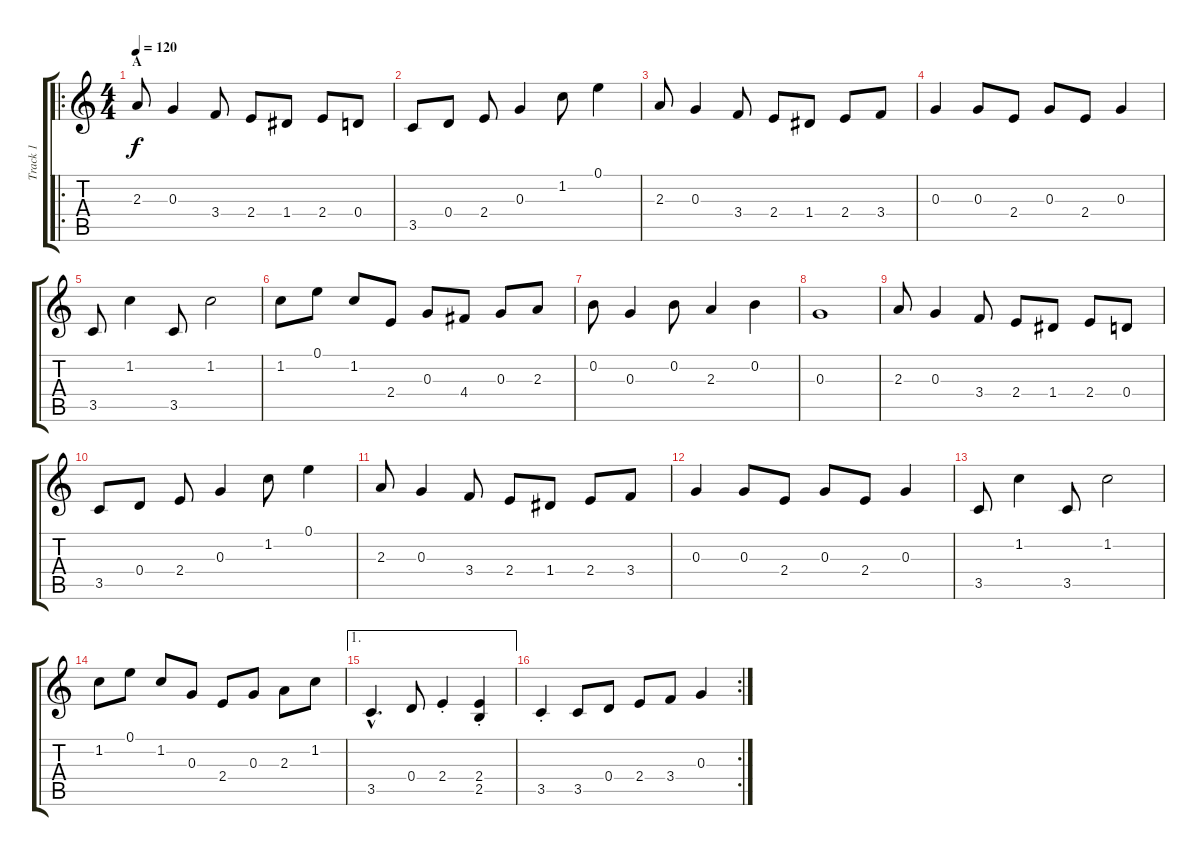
\track ("Track 1" "Track 1") {instrument electricguitarjazz}
\staff {score tabs}
\tuning (E4 B3 G3 D3 A2 E2) {hide}
\ro
\ts (4 4)
\section ("" "A")
\tempo 120
\clef g2
\ks c
2.3.8{dy f instrument electricguitarjazz} 0.3.4 3.4.8 2.4.8 1.4.8 2.4.8 0.4.8 |
3.5.8 0.4.8 2.4.8 0.3.4 1.2.8 0.1.4 |
2.3.8 0.3.4 3.4.8 2.4.8 1.4.8 2.4.8 3.4.8 |
0.3.4 0.3.8 2.4.8 0.3.8 2.4.8 0.3.4 |
3.5.8 1.2.4 3.5.8 1.2.2 |
1.2.8 0.1.8 1.2.8 2.4.8 0.3.8 4.4.8 0.3.8 2.3.8 |
0.2.8 0.3.4 0.2.8 2.3.4 0.2.4 |
0.3.1 |
2.3.8 0.3.4 3.4.8 2.4.8 1.4.8 2.4.8 0.4.8 |
3.5.8 0.4.8 2.4.8 0.3.4 1.2.8 0.1.4 |
2.3.8 0.3.4 3.4.8 2.4.8 1.4.8 2.4.8 3.4.8 |
0.3.4 0.3.8 2.4.8 0.3.8 2.4.8 0.3.4 |
3.5.8 1.2.4 3.5.8 1.2.2 |
1.2.8 0.1.8 1.2.8 0.3.8 2.4.8 0.3.8 2.3.8 1.2.8 |
\ae 1
3.5{hac}.4{d} 0.4.8 2.4{st}.4 (2.4{st} 2.5{st}).4 |
\rc 2
3.5{st}.4 3.5.8 0.4.8 2.4.8 3.4.8 0.3.4
